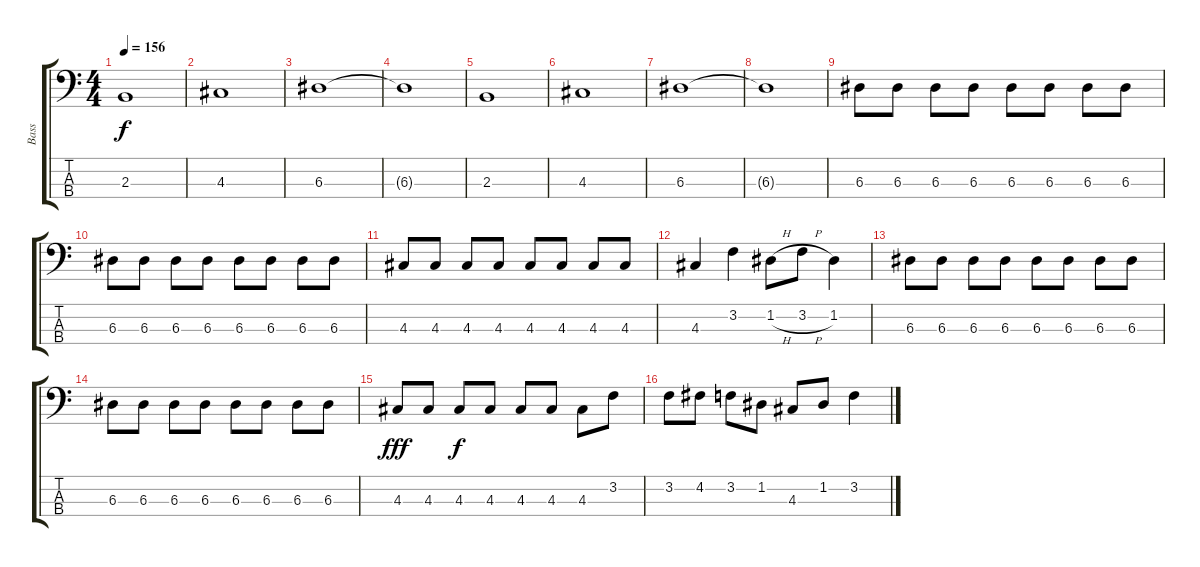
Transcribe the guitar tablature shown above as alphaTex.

\track ("Bass" "Bass") {instrument electricbassfinger}
\staff {score tabs}
\tuning (G2 D2 A1 C1) {hide}
\ts (4 4)
\tempo 156
\clef f4
\ks c
2.3.1{dy f} |
4.3.1 |
6.3.1 |
6.3{t}.1 |
2.3.1 |
4.3.1 |
6.3.1 |
6.3{t}.1 |
6.3.8 6.3.8 6.3.8 6.3.8 6.3.8 6.3.8 6.3.8 6.3.8 |
6.3.8 6.3.8 6.3.8 6.3.8 6.3.8 6.3.8 6.3.8 6.3.8 |
4.3.8 4.3.8 4.3.8 4.3.8 4.3.8 4.3.8 4.3.8 4.3.8 |
4.3.4 3.2.4 1.2{h}.8 3.2{h}.8 1.2.4 |
6.3.8 6.3.8 6.3.8 6.3.8 6.3.8 6.3.8 6.3.8 6.3.8 |
6.3.8 6.3.8 6.3.8 6.3.8 6.3.8 6.3.8 6.3.8 6.3.8 |
4.3.8{dy fff} 4.3.8 4.3.8{dy f} 4.3.8 4.3.8 4.3.8 4.3.8 3.2.8 |
3.2.8 4.2.8 3.2.8 1.2.8 4.3.8 1.2.8 3.2.4
